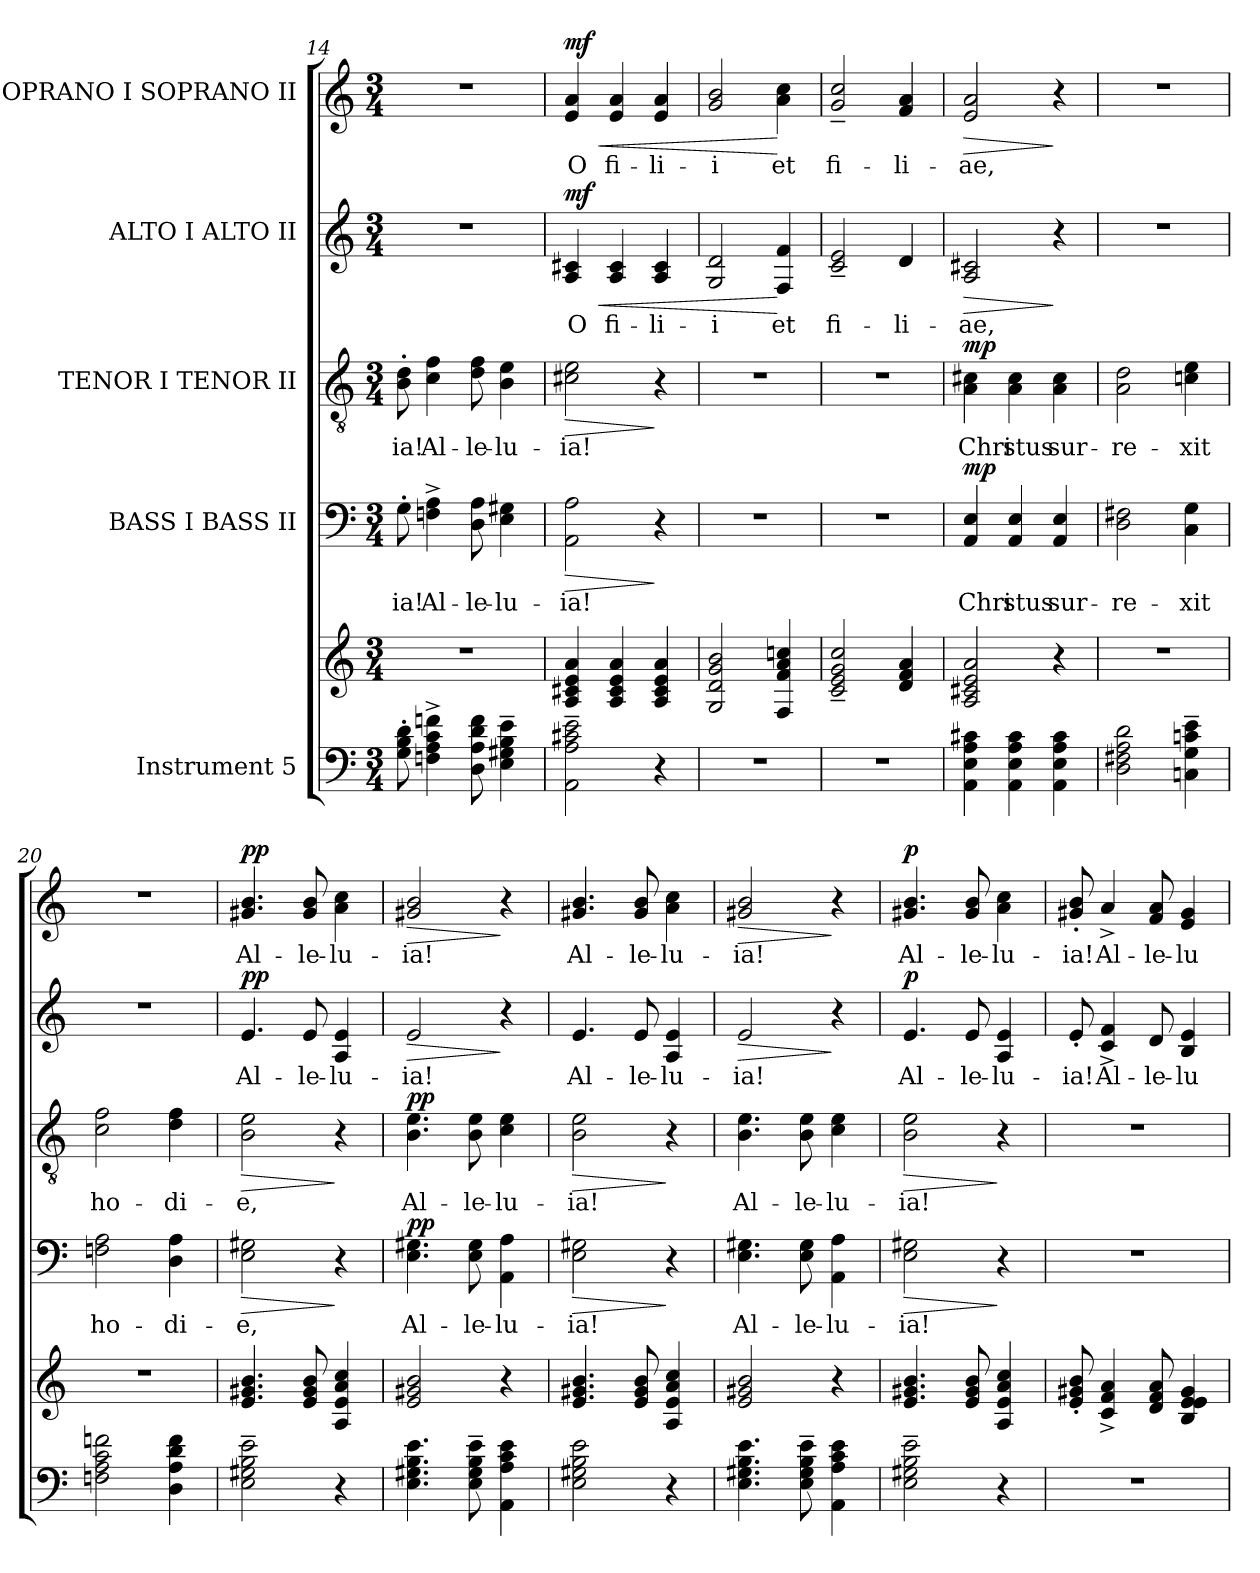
**kern	**kern	**kern	**text	**dynam	**kern	**text	**dynam	**kern	**text	**dynam	**kern	**text	**dynam
*part5	*part5	*part4	*part4	*part4	*part3	*part3	*part3	*part2	*part2	*part2	*part1	*part1	*part1
*staff6	*staff5	*staff4	*staff4	*staff4	*staff3	*staff3	*staff3	*staff2	*staff2	*staff2	*staff1	*staff1	*staff1
*I"Instrument 5	*	*I"BASS I  BASS II	*	*	*I"TENOR I  TENOR II	*	*	*I"ALTO I  ALTO II	*	*	*I"SOPRANO I  SOPRANO II	*	*
*clefF4	*clefG2	*clefF4	*	*	*clefGv2	*	*	*clefG2	*	*	*clefG2	*	*
*M3/4	*M3/4	*M3/4	*	*	*M3/4	*	*	*M3/4	*	*	*M3/4	*	*
=14	=14	=14	=14	=14	=14	=14	=14	=14	=14	=14	=14	=14	=14
!	!LO:N:vis=1	!	!LO:LY:b:cj	!	!	!LO:LY:b:cj	!	!LO:N:vis=1	!	!	!LO:N:vis=1	!	!
8d\'> 8B\'> 8G\'>	2.r	8G'>\	-ia!	.	8d\'> 8B\'>	-ia!	.	2.r	.	.	2.r	.	.
!	!	!	!LO:LY:b:cj	!	!	!LO:LY:b:cj	!	!	!	!	!	!	!
4fn\^> 4c\^> 4A\^> 4Fn\^>	.	4A\^> 4Fn\^>	Al-	.	4f\ 4c\	Al-	.	.	.	.	.	.	.
!	!	!	!LO:LY:b:cj	!	!	!LO:LY:b:cj	!	!	!	!	!	!	!
8f\ 8d\ 8A\ 8D\	.	8A\ 8D\	-le-	.	8f\ 8d\	-le-	.	.	.	.	.	.	.
!	!	!	!LO:LY:b:cj	!	!	!LO:LY:b:cj	!	!	!	!	!	!	!
4B\~> 4G#X\~> 4E\~> 4e\~>	.	4G#X\ 4E\	-lu-	.	4e\ 4B\	-lu-	.	.	.	.	.	.	.
=15	=15	=15	=15	=15	=15	=15	=15	=15	=15	=15	=15	=15	=15
!	!	!	!LO:LY:b:cj	!LO:HP:b	!	!LO:LY:b:cj	!LO:HP:b	!	!LO:LY:b:cj	!LO:HP:b	!	!LO:LY:b:cj	!LO:HP:b
!	!	!	!	!	!	!	!	!	!	!LO:DY:n=1:a	!	!	!LO:DY:n=1:a
2e\~> 2c#X\~> 2A\~> 2AA\~>	4A/ 4c#X/ 4e/ 4a/	2A\ 2AA\	-ia!	>	2e\ 2c#X\	-ia!	>	4c#X/ 4A/	O	< mf	4a/ 4e/	O	< mf
!	!	!	!	!	!	!	!	!	!LO:LY:b:cj	!	!	!LO:LY:b:cj	!
.	4a/ 4e/ 4c#/ 4A/	.	.	.	.	.	.	4c#/ 4A/	fi-	.	4a/ 4e/	fi-	.
!	!	!	!	!	!	!	!	!	!LO:LY:b:cj	!	!	!LO:LY:b:cj	!
4r	4A/ 4c#/ 4a/ 4e/	4r	.	]	4r	.	]	4c#/ 4A/	-li-	.	4a/ 4e/	-li-	.
=16	=16	=16	=16	=16	=16	=16	=16	=16	=16	=16	=16	=16	=16
!LO:N:vis=1	!	!LO:N:vis=1	!	!	!LO:N:vis=1	!	!	!	!LO:LY:b:cj	!	!	!LO:LY:b:cj	!
2.r	2g/ 2d/ 2G/ 2b/	2.r	.	.	2.r	.	.	2d/ 2G/	-i	.	2b/ 2g/	-i	.
!	!	!	!	!	!	!	!	!	!LO:LY:b:cj	!	!	!LO:LY:b:cj	!
.	4f/ 4F/ 4ccn/ 4a/	.	.	.	.	.	.	4f/ 4F/	et	[	4cc\ 4a\	et	[
=17	=17	=17	=17	=17	=17	=17	=17	=17	=17	=17	=17	=17	=17
!LO:N:vis=1	!	!LO:N:vis=1	!	!	!LO:N:vis=1	!	!	!	!LO:LY:b:cj	!	!	!LO:LY:b:cj	!
2.r	2g/~< 2e/~< 2c/~< 2cc/~<	2.r	.	.	2.r	.	.	2e/~< 2c/~<	fi-	.	2cc/~< 2g/~<	fi-	.
!	!	!	!	!	!	!	!	!	!LO:LY:b:cj	!	!	!LO:LY:b:cj	!
.	4d/ 4f/ 4a/	.	.	.	.	.	.	4d/	-li-	.	4a/ 4f/	-li-	.
!!LO:LB:g=z
=18	=18	=18	=18	=18	=18	=18	=18	=18	=18	=18	=18	=18	=18
!	!	!	!LO:LY:b:cj	!LO:DY:a	!	!LO:LY:b:cj	!LO:DY:a	!	!LO:LY:b:cj	!LO:HP:b	!	!LO:LY:b:cj	!LO:HP:b
4AA\ 4c#X\ 4A\ 4E\	2c#X/ 2A/ 2e/ 2a/	4E/ 4AA/	Chri-	mp	4c#X\ 4A\	Chri-	mp	2c#X/ 2A/	-ae,	>	2a/ 2e/	-ae,	>
!	!	!	!LO:LY:b:cj	!	!	!LO:LY:b:cj	!	!	!	!	!	!	!
4c#\ 4A\ 4E\ 4AA\	.	4E/ 4AA/	-stus	.	4c#\ 4A\	-stus	.	.	.	.	.	.	.
!	!	!	!LO:LY:b:cj	!	!	!LO:LY:b:cj	!	!	!	!	!	!	!
4AA\ 4c#\ 4A\ 4E\	4r	4E/ 4AA/	sur-	.	4c#\ 4A\	sur-	.	4r	.	]	4r	.	]
=19	=19	=19	=19	=19	=19	=19	=19	=19	=19	=19	=19	=19	=19
!	!LO:N:vis=1	!	!LO:LY:b:cj	!	!	!LO:LY:b:cj	!	!LO:N:vis=1	!	!	!LO:N:vis=1	!	!
2d\ 2A\ 2F#X\ 2D\	2.r	2F#X\ 2D\	-re-	.	2d\ 2A\	-re-	.	2.r	.	.	2.r	.	.
!	!	!	!LO:LY:b:cj	!	!	!LO:LY:b:cj	!	!	!	!	!	!	!
4cn\~> 4G\~> 4Cn\~> 4e\~>	.	4G\ 4C\	-xit	.	4e\ 4cn\	-xit	.	.	.	.	.	.	.
=20	=20	=20	=20	=20	=20	=20	=20	=20	=20	=20	=20	=20	=20
!	!LO:N:vis=1	!	!LO:LY:b:cj	!	!	!LO:LY:b:cj	!	!LO:N:vis=1	!	!	!LO:N:vis=1	!	!
2fn\ 2c\ 2A\ 2Fn\	2.r	2A\ 2Fn\	ho-	.	2f\ 2c\	ho-	.	2.r	.	.	2.r	.	.
!	!	!	!LO:LY:b:cj	!	!	!LO:LY:b:cj	!	!	!	!	!	!	!
4d\ 4A\ 4D\ 4f\	.	4A\ 4D\	-di-	.	4f\ 4d\	-di-	.	.	.	.	.	.	.
=21	=21	=21	=21	=21	=21	=21	=21	=21	=21	=21	=21	=21	=21
!	!	!	!LO:LY:b:cj	!LO:HP:b	!	!LO:LY:b:cj	!LO:HP:b	!	!LO:LY:b:cj	!LO:DY:a	!	!LO:LY:b:cj	!LO:DY:a
2e\~> 2B\~> 2G#X\~> 2E\~>	4.e/ 4.g#X/ 4.b/	2G#X\ 2E\	-e,	>	2e\ 2B\	-e,	>	4.e/	Al-	pp	4.b/ 4.g#X/	Al-	pp
!	!	!	!	!	!	!	!	!	!LO:LY:b:cj	!	!	!LO:LY:b:cj	!
.	8g#/ 8e/ 8b/	.	.	.	.	.	.	8e/	-le-	.	8b/ 8g#/	-le-	.
!	!	!	!	!	!	!	!	!	!LO:LY:b:cj	!	!	!LO:LY:b:cj	!
4r	4A/ 4e/ 4a/ 4cc/	4r	.	]	4r	.	]	4e/ 4A/	-lu-	.	4cc\ 4a\	-lu-	.
=22	=22	=22	=22	=22	=22	=22	=22	=22	=22	=22	=22	=22	=22
!	!	!	!LO:LY:b:cj	!LO:DY:a	!	!LO:LY:b:cj	!LO:DY:a	!	!LO:LY:b:cj	!LO:HP:b	!	!LO:LY:b:cj	!LO:HP:b
4.e\ 4.B\ 4.G#X\ 4.E\	2g#X/ 2e/ 2b/	4.G#X\ 4.E\	Al-	pp	4.e\ 4.B\	Al-	pp	2e/	-ia!	>	2b/ 2g#X/	-ia!	>
!	!	!	!LO:LY:b:cj	!	!	!LO:LY:b:cj	!	!	!	!	!	!	!
8E\~> 8e\~> 8B\~> 8G#\~>	.	8G#\ 8E\	-le-	.	8e\ 8B\	-le-	.	.	.	.	.	.	.
!	!	!	!LO:LY:b:cj	!	!	!LO:LY:b:cj	!	!	!	!	!	!	!
4e\ 4c\ 4A\ 4AA\	4r	4A\ 4AA\	-lu-	.	4e\ 4c\	-lu-	.	4r	.	]	4r	.	]
=23	=23	=23	=23	=23	=23	=23	=23	=23	=23	=23	=23	=23	=23
!	!	!	!LO:LY:b:cj	!LO:HP:b	!	!LO:LY:b:cj	!LO:HP:b	!	!LO:LY:b:cj	!	!	!LO:LY:b:cj	!
2e\ 2B\ 2G#X\ 2E\	4.e/ 4.g#X/ 4.b/	2G#X\ 2E\	-ia!	>	2e\ 2B\	-ia!	>	4.e/	Al-	.	4.b/ 4.g#X/	Al-	.
!	!	!	!	!	!	!	!	!	!LO:LY:b:cj	!	!	!LO:LY:b:cj	!
.	8g#/ 8e/ 8b/	.	.	.	.	.	.	8e/	-le-	.	8b/ 8g#/	-le-	.
!	!	!	!	!	!	!	!	!	!LO:LY:b:cj	!	!	!LO:LY:b:cj	!
4r	4A/ 4e/ 4a/ 4cc/	4r	.	]	4r	.	]	4e/ 4A/	-lu-	.	4cc\ 4a\	-lu-	.
!!LO:PB:g=z
=24	=24	=24	=24	=24	=24	=24	=24	=24	=24	=24	=24	=24	=24
!	!	!	!LO:LY:b:cj	!	!	!LO:LY:b:cj	!	!	!LO:LY:b:cj	!LO:HP:b	!	!LO:LY:b:cj	!LO:HP:b
4.E\ 4.e\ 4.B\ 4.G#X\	2e/ 2g#X/ 2b/	4.G#X\ 4.E\	Al-	.	4.e\ 4.B\	Al-	.	2e/	-ia!	>	2b/ 2g#X/	-ia!	>
!	!	!	!LO:LY:b:cj	!	!	!LO:LY:b:cj	!	!	!	!	!	!	!
8e\~> 8B\~> 8G#\~> 8E\~>	.	8G#\ 8E\	-le-	.	8e\ 8B\	-le-	.	.	.	.	.	.	.
!	!	!	!LO:LY:b:cj	!	!	!LO:LY:b:cj	!	!	!	!	!	!	!
4AA\ 4e\ 4c\ 4A\	4r	4A\ 4AA\	-lu-	.	4e\ 4c\	-lu-	.	4r	.	]	4r	.	]
=25	=25	=25	=25	=25	=25	=25	=25	=25	=25	=25	=25	=25	=25
!	!	!	!LO:LY:b:cj	!LO:HP:b	!	!LO:LY:b:cj	!LO:HP:b	!	!LO:LY:b:cj	!LO:DY:a	!	!LO:LY:b:cj	!LO:DY:a
2e\~> 2B\~> 2G#X\~> 2E\~>	4.e/ 4.g#X/ 4.b/	2G#X\ 2E\	-ia!	>	2e\ 2B\	-ia!	>	4.e/	Al-	p	4.b/ 4.g#X/	Al-	p
!	!	!	!	!	!	!	!	!	!LO:LY:b:cj	!	!	!LO:LY:b:cj	!
.	8g#/ 8e/ 8b/	.	.	.	.	.	.	8e/	-le-	.	8b/ 8g#/	-le-	.
!	!	!	!	!	!	!	!	!	!LO:LY:b:cj	!	!	!LO:LY:b:cj	!
4r	4A/ 4e/ 4a/ 4cc/	4r	.	]	4r	.	]	4e/ 4A/	-lu-	.	4cc\ 4a\	-lu-	.
=26	=26	=26	=26	=26	=26	=26	=26	=26	=26	=26	=26	=26	=26
!LO:N:vis=1	!	!LO:N:vis=1	!	!	!LO:N:vis=1	!	!	!	!LO:LY:b:cj	!	!	!LO:LY:b:cj	!
2.r	8g#X/'< 8e/'< 8b/'<	2.r	.	.	2.r	.	.	8e'</	-ia!	.	8b/'< 8g#X/'<	-ia!	.
!	!	!	!	!	!	!	!	!	!LO:LY:b:cj	!	!	!LO:LY:b:cj	!
.	4f/^< 4c/^< 4a/^<	.	.	.	.	.	.	4f/^< 4c/^<	Al-	.	4a^</	Al-	.
!	!	!	!	!	!	!	!	!	!LO:LY:b:cj	!	!	!LO:LY:b:cj	!
.	8d/ 8f/ 8a/	.	.	.	.	.	.	8d/	-le-	.	8a/ 8f/	-le-	.
!	!	!	!	!	!	!	!	!	!LO:LY:b:cj	!	!	!LO:LY:b:cj	!
.	4B/ 4e/ 4g#/ 4e/	.	.	.	.	.	.	4e/ 4B/	-lu-	.	4g#/ 4e/	-lu-	.
=	=	=	=	=	=	=	=	=	=	=	=	=	=
*-	*-	*-	*-	*-	*-	*-	*-	*-	*-	*-	*-	*-	*-
